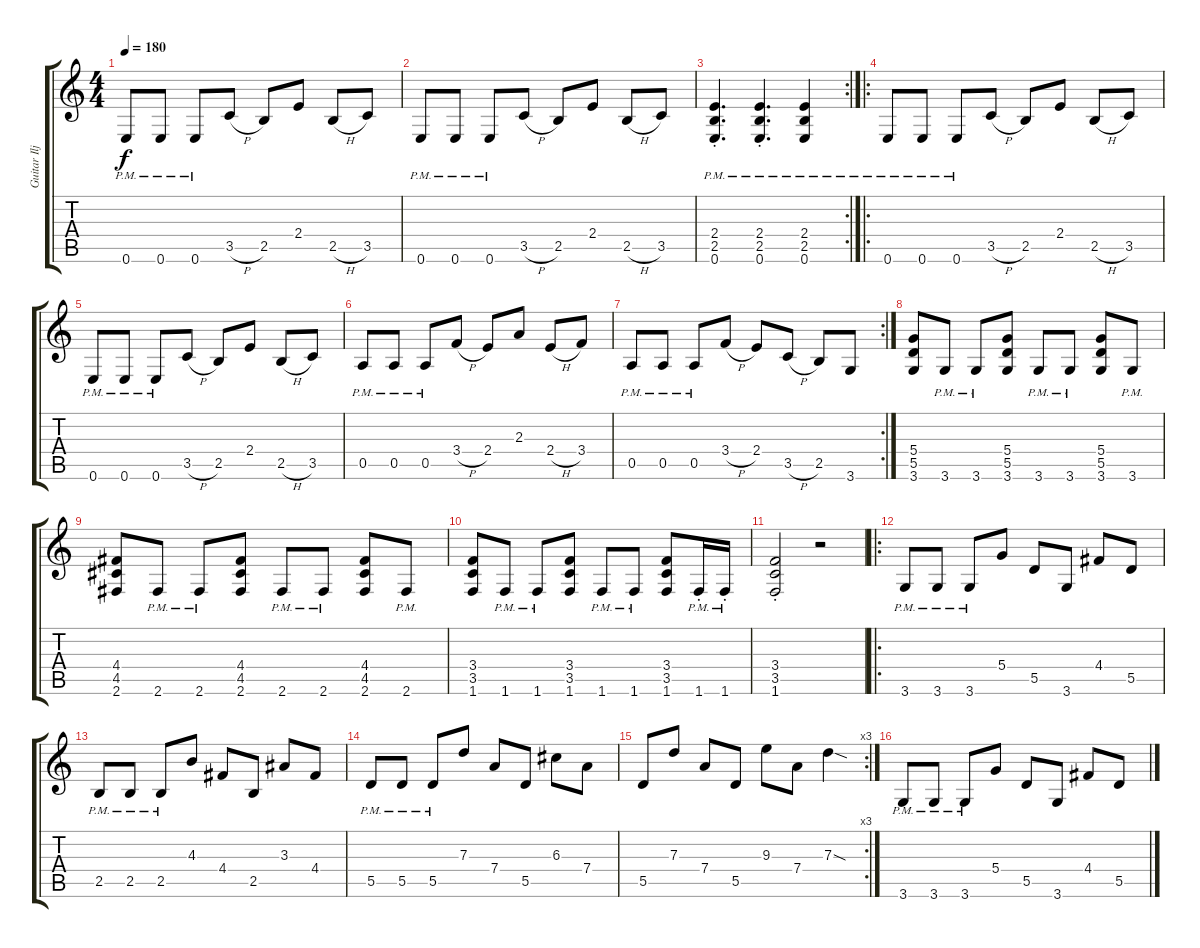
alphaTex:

\track ("Guitar Ilja" "Guitar Ilj") {instrument distortionguitar}
\staff {score tabs}
\tuning (E4 B3 G3 D3 A2 E2) {hide}
\ts (4 4)
\tempo 180
\clef g2
\ks c
0.6{pm}.8{dy f} 0.6{pm}.8 0.6{pm}.8 3.5{h}.8 2.5.8 2.4.8 2.5{h}.8 3.5.8 |
0.6{pm}.8 0.6{pm}.8 0.6{pm}.8 3.5{h}.8 2.5.8 2.4.8 2.5{h}.8 3.5.8 |
\rc 2
(2.4{pm st} 2.5{pm st} 0.6{pm st}).4{d} (2.4{pm st} 2.5{pm st} 0.6{pm st}).4{d} (2.4{pm} 2.5{pm} 0.6{pm}).4 |
\ro
0.6{pm}.8 0.6{pm}.8 0.6{pm}.8 3.5{h}.8 2.5.8 2.4.8 2.5{h}.8 3.5.8 |
0.6{pm}.8 0.6{pm}.8 0.6{pm}.8 3.5{h}.8 2.5.8 2.4.8 2.5{h}.8 3.5.8 |
0.5{pm}.8 0.5{pm}.8 0.5{pm}.8 3.4{h}.8 2.4.8 2.3.8 2.4{h}.8 3.4.8 |
\rc 2
0.5{pm}.8 0.5{pm}.8 0.5{pm}.8 3.4{h}.8 2.4.8 3.5{h}.8 2.5.8 3.6.8 |
(5.4 5.5 3.6).8 3.6{pm}.8 3.6{pm}.8 (5.4 5.5 3.6).8 3.6{pm}.8 3.6{pm}.8 (5.4 5.5 3.6).8 3.6{pm}.8 |
(4.4 4.5 2.6).8 2.6{pm}.8 2.6{pm}.8 (4.4 4.5 2.6).8 2.6{pm}.8 2.6{pm}.8 (4.4 4.5 2.6).8 2.6{pm}.8 |
(3.4 3.5 1.6).8 1.6{pm}.8 1.6{pm}.8 (3.4 3.5 1.6).8 1.6{pm}.8 1.6{pm}.8 (3.4 3.5 1.6).8 1.6{pm st}.16 1.6{pm st}.16 |
(3.4{st} 3.5{st} 1.6{st}).2 r.2 |
\ro
3.6{pm}.8 3.6{pm}.8 3.6{pm}.8 5.4.8 5.5.8 3.6.8 4.4.8 5.5.8 |
2.5{pm}.8 2.5{pm}.8 2.5{pm}.8 4.3.8 4.4.8 2.5.8 3.3.8 4.4.8 |
5.5{pm}.8 5.5{pm}.8 5.5{pm}.8 7.3.8 7.4.8 5.5.8 6.3.8 7.4.8 |
\rc 3
5.5.8 7.3.8 7.4.8 5.5.8 9.3.8 7.4.8 7.3{sod}.4 |
3.6{pm}.8 3.6{pm}.8 3.6{pm}.8 5.4.8 5.5.8 3.6.8 4.4.8 5.5.8
